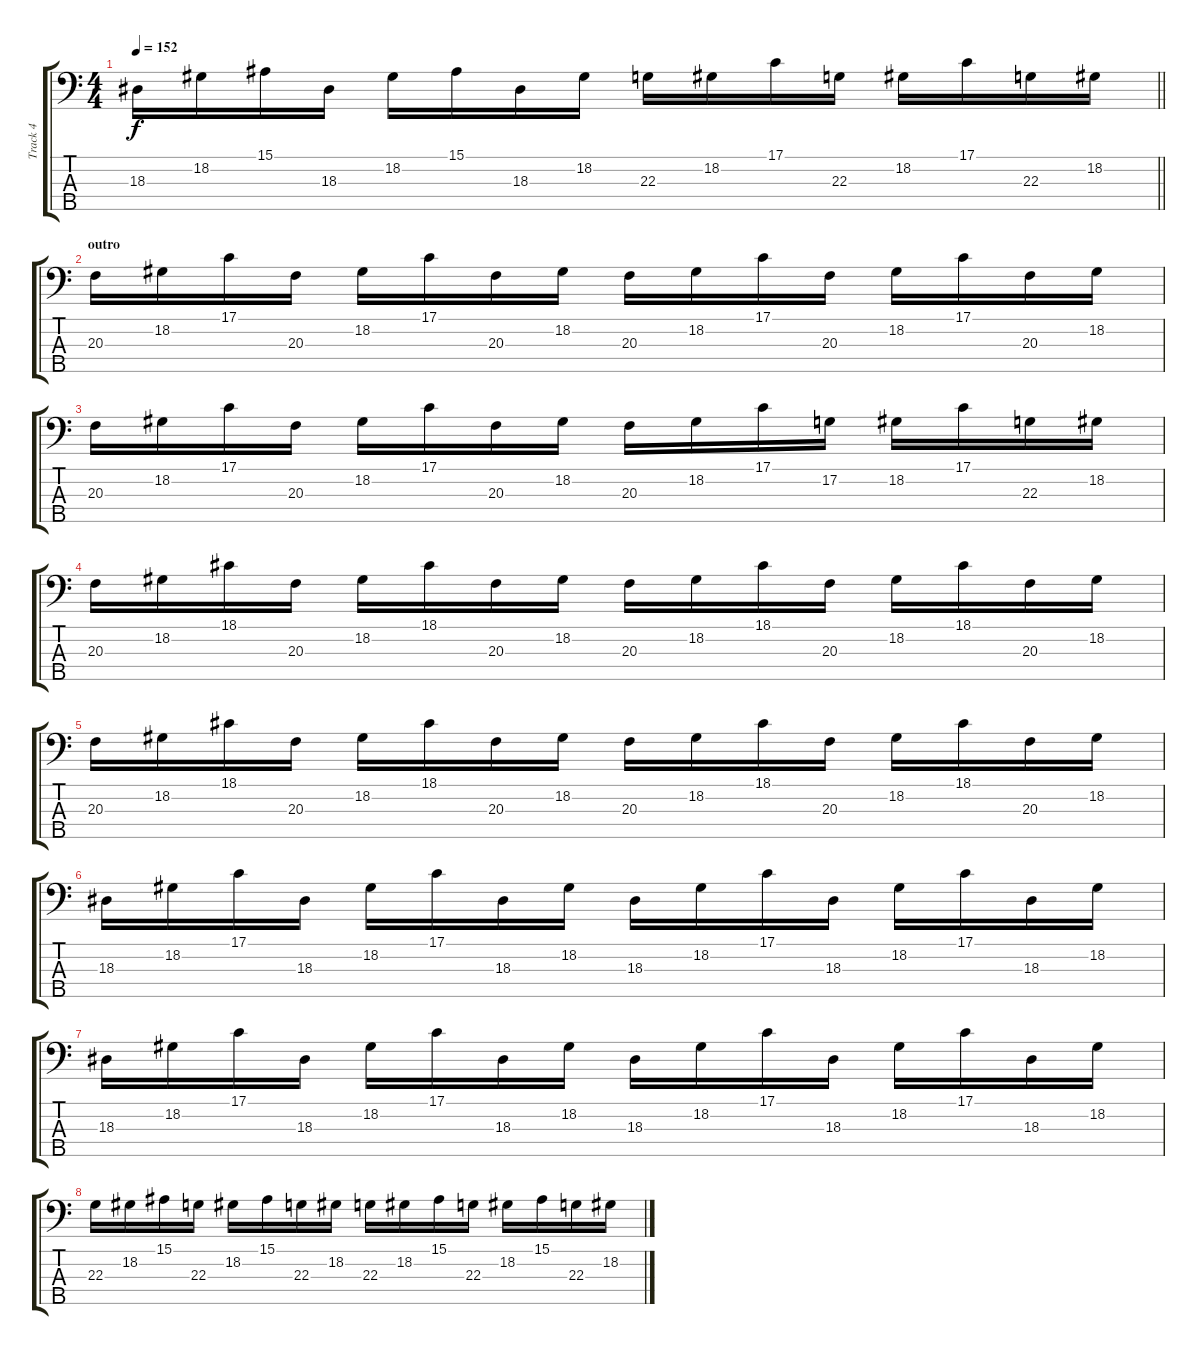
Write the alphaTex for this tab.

\track ("Track 4" "Track 4") {instrument seashore}
\staff {score tabs}
\tuning (G2 D2 A1 E1 B0) {hide}
\ts (4 4)
\tempo 152
\clef f4
\barLineRight lightlight
\ks c
18.3.16{dy f} 18.2.16 15.1.16 18.3.16 18.2.16 15.1.16 18.3.16 18.2.16 22.3.16 18.2.16 17.1.16 22.3.16 18.2.16 17.1.16 22.3.16 18.2.16 |
\section ("" "outro")
20.3.16 18.2.16 17.1.16 20.3.16 18.2.16 17.1.16 20.3.16 18.2.16 20.3.16 18.2.16 17.1.16 20.3.16 18.2.16 17.1.16 20.3.16 18.2.16 |
20.3.16 18.2.16 17.1.16 20.3.16 18.2.16 17.1.16 20.3.16 18.2.16 20.3.16 18.2.16 17.1.16 17.2.16 18.2.16 17.1.16 22.3.16 18.2.16 |
20.3.16 18.2.16 18.1.16 20.3.16 18.2.16 18.1.16 20.3.16 18.2.16 20.3.16 18.2.16 18.1.16 20.3.16 18.2.16 18.1.16 20.3.16 18.2.16 |
20.3.16 18.2.16 18.1.16 20.3.16 18.2.16 18.1.16 20.3.16 18.2.16 20.3.16 18.2.16 18.1.16 20.3.16 18.2.16 18.1.16 20.3.16 18.2.16 |
18.3.16 18.2.16 17.1.16 18.3.16 18.2.16 17.1.16 18.3.16 18.2.16 18.3.16 18.2.16 17.1.16 18.3.16 18.2.16 17.1.16 18.3.16 18.2.16 |
18.3.16 18.2.16 17.1.16 18.3.16 18.2.16 17.1.16 18.3.16 18.2.16 18.3.16 18.2.16 17.1.16 18.3.16 18.2.16 17.1.16 18.3.16 18.2.16 |
22.3.16 18.2.16 15.1.16 22.3.16 18.2.16 15.1.16 22.3.16 18.2.16 22.3.16 18.2.16 15.1.16 22.3.16 18.2.16 15.1.16 22.3.16 18.2.16
